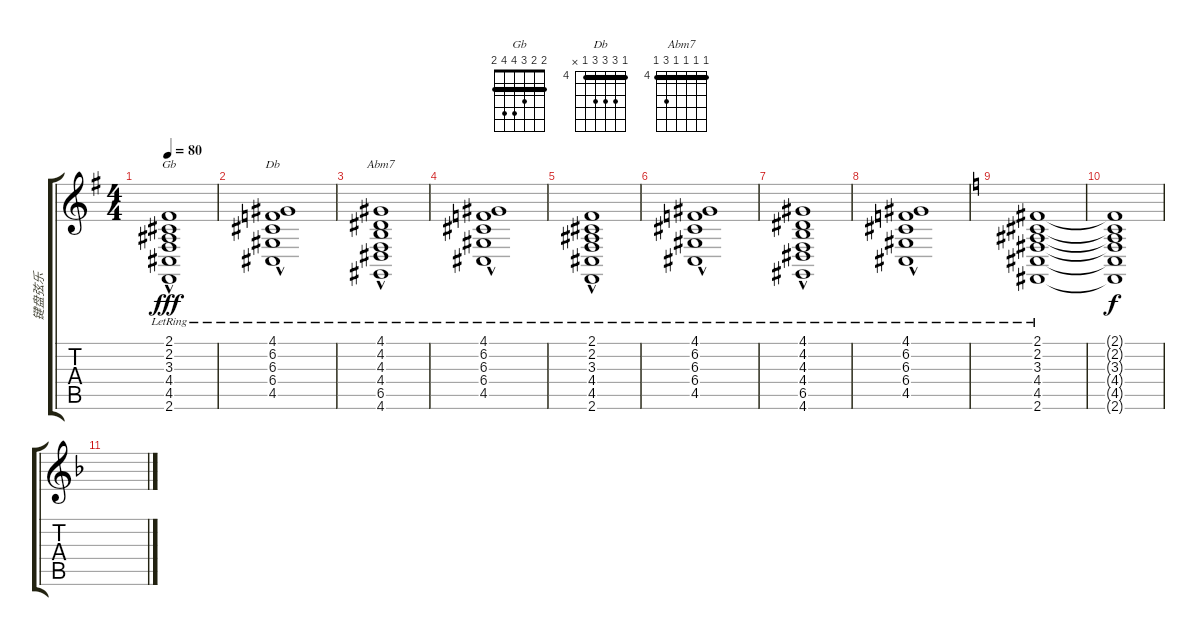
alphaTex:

\track ("键盘弦乐" "键盘弦乐") {instrument stringensemble2}
\staff {score tabs}
\tuning (E4 B3 G3 D3 A2 E2) {hide}
\chord ("Gb" 2 2 3 4 4 2) {barre 2}
\chord ("Db" 4 6 6 6 4 x) {firstfret 4 barre 4}
\chord ("Abm7" 4 4 4 4 6 4) {firstfret 4 barre 4}
\ts (4 4)
\tempo 80
\clef g2
\ks g
(2.1{hac lr} 2.2{hac lr} 3.3{hac lr} 4.4{hac lr} 4.5{hac lr} 2.6{hac lr}).1{ch "Gb" dy fff} |
(4.1{hac lr} 6.2{hac lr} 6.3{hac lr} 6.4{hac lr} 4.5{hac lr}).1{ch "Db"} |
(4.1{hac lr} 4.2{hac lr} 4.3{hac lr} 4.4{hac lr} 6.5{hac lr} 4.6{hac lr}).1{ch "Abm7"} |
(4.1{hac lr} 6.2{hac lr} 6.3{hac lr} 6.4{hac lr} 4.5{hac lr}).1 |
(2.1{hac lr} 2.2{hac lr} 3.3{hac lr} 4.4{hac lr} 4.5{hac lr} 2.6{hac lr}).1 |
(4.1{hac lr} 6.2{hac lr} 6.3{hac lr} 6.4{hac lr} 4.5{hac lr}).1 |
(4.1{hac lr} 4.2{hac lr} 4.3{hac lr} 4.4{hac lr} 6.5{hac lr} 4.6{hac lr}).1 |
(4.1{hac lr} 6.2{hac lr} 6.3{hac lr} 6.4{hac lr} 4.5{hac lr}).1 |
\ks c
(2.1{lr} 2.2{lr} 3.3{lr} 4.4{lr} 4.5{lr} 2.6{lr}).1 |
(2.1{t} 2.2{t} 3.3{t} 4.4{t} 4.5{t} 2.6{t}).1{dy f} |
\ks f
